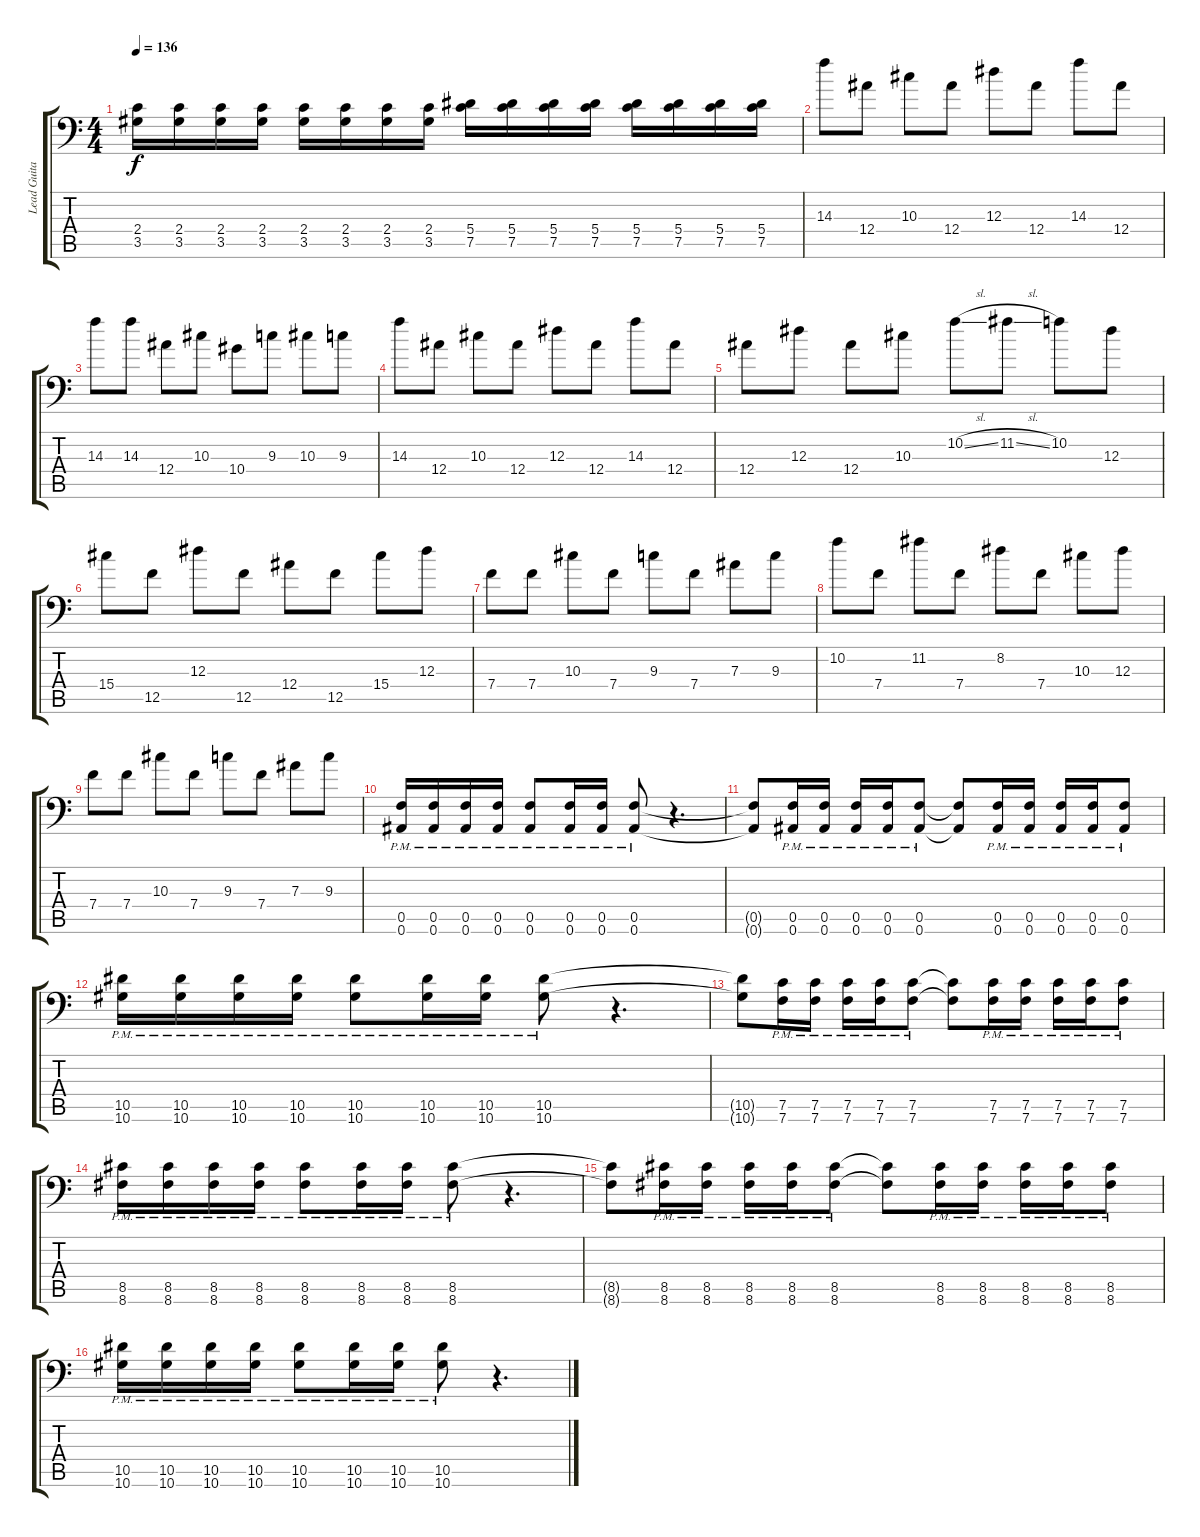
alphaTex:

\track ("Lead Guitar" "Lead Guita") {instrument distortionguitar}
\staff {score tabs}
\tuning (C4 G3 Eb3 Bb2 F2 Bb1) {hide}
\ts (4 4)
\tempo 136
\clef f4
\ks c
(2.4 3.5).16{dy f} (2.4 3.5).16 (2.4 3.5).16 (2.4 3.5).16 (2.4 3.5).16 (2.4 3.5).16 (2.4 3.5).16 (2.4 3.5).16 (5.4 7.5).16 (5.4 7.5).16 (5.4 7.5).16 (5.4 7.5).16 (5.4 7.5).16 (5.4 7.5).16 (5.4 7.5).16 (5.4 7.5).16 |
14.3.8 12.4.8 10.3.8 12.4.8 12.3.8 12.4.8 14.3.8 12.4.8 |
14.3.8 14.3.8 12.4.8 10.3.8 10.4.8 9.3.8 10.3.8 9.3.8 |
14.3.8 12.4.8 10.3.8 12.4.8 12.3.8 12.4.8 14.3.8 12.4.8 |
12.4.8 12.3.8 12.4.8 10.3.8 10.2{sl}.8 11.2{sl}.8 10.2.8 12.3.8 |
15.4.8 12.5.8 12.3.8 12.5.8 12.4.8 12.5.8 15.4.8 12.3.8 |
7.4.8 7.4.8 10.3.8 7.4.8 9.3.8 7.4.8 7.3.8 9.3.8 |
10.2.8 7.4.8 11.2.8 7.4.8 8.2.8 7.4.8 10.3.8 12.3.8 |
7.4.8 7.4.8 10.3.8 7.4.8 9.3.8 7.4.8 7.3.8 9.3.8 |
(0.5{pm} 0.6{pm}).16 (0.5{pm} 0.6{pm}).16 (0.5{pm} 0.6{pm}).16 (0.5{pm} 0.6{pm}).16 (0.5{pm} 0.6{pm}).8 (0.5{pm} 0.6{pm}).16 (0.5{pm} 0.6{pm}).16 (0.5{pm} 0.6{pm}).8 r.4{d} |
(0.5{t} 0.6{t}).8 (0.5{pm} 0.6{pm}).16 (0.5{pm} 0.6{pm}).16 (0.5{pm} 0.6{pm}).16 (0.5{pm} 0.6{pm}).16 (0.5{pm} 0.6{pm}).8 (0.5{t} 0.6{t}).8 (0.5{pm} 0.6{pm}).16 (0.5{pm} 0.6{pm}).16 (0.5{pm} 0.6{pm}).16 (0.5{pm} 0.6{pm}).16 (0.5{pm} 0.6{pm}).8 |
(10.5{pm} 10.6{pm}).16 (10.5{pm} 10.6{pm}).16 (10.5{pm} 10.6{pm}).16 (10.5{pm} 10.6{pm}).16 (10.5{pm} 10.6{pm}).8 (10.5{pm} 10.6{pm}).16 (10.5{pm} 10.6{pm}).16 (10.5{pm} 10.6{pm}).8 r.4{d} |
(10.5{t} 10.6{t}).8 (7.5{pm} 7.6{pm}).16 (7.5{pm} 7.6{pm}).16 (7.5{pm} 7.6{pm}).16 (7.5{pm} 7.6{pm}).16 (7.5{pm} 7.6{pm}).8 (7.5{t} 7.6{t}).8 (7.5{pm} 7.6{pm}).16 (7.5{pm} 7.6{pm}).16 (7.5{pm} 7.6{pm}).16 (7.5{pm} 7.6{pm}).16 (7.5{pm} 7.6{pm}).8 |
(8.5{pm} 8.6{pm}).16 (8.5{pm} 8.6{pm}).16 (8.5{pm} 8.6{pm}).16 (8.5{pm} 8.6{pm}).16 (8.5{pm} 8.6{pm}).8 (8.5{pm} 8.6{pm}).16 (8.5{pm} 8.6{pm}).16 (8.5{pm} 8.6{pm}).8 r.4{d} |
(8.5{t} 8.6{t}).8 (8.5{pm} 8.6{pm}).16 (8.5{pm} 8.6{pm}).16 (8.5{pm} 8.6{pm}).16 (8.5{pm} 8.6{pm}).16 (8.5{pm} 8.6{pm}).8 (8.5{t} 8.6{t}).8 (8.5{pm} 8.6{pm}).16 (8.5{pm} 8.6{pm}).16 (8.5{pm} 8.6{pm}).16 (8.5{pm} 8.6{pm}).16 (8.5{pm} 8.6{pm}).8 |
(10.5{pm} 10.6{pm}).16 (10.5{pm} 10.6{pm}).16 (10.5{pm} 10.6{pm}).16 (10.5{pm} 10.6{pm}).16 (10.5{pm} 10.6{pm}).8 (10.5{pm} 10.6{pm}).16 (10.5{pm} 10.6{pm}).16 (10.5{pm} 10.6).8 r.4{d}
